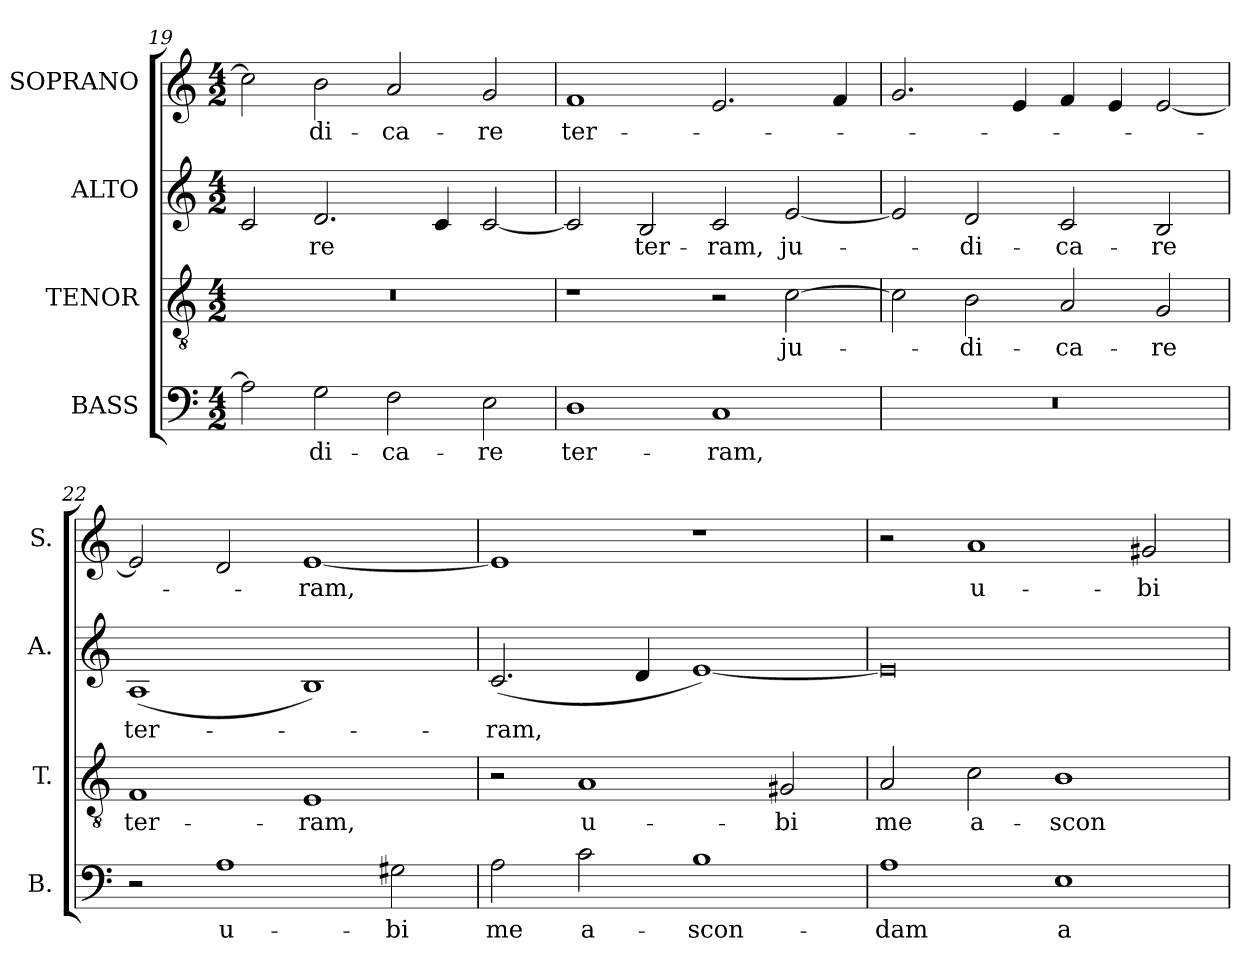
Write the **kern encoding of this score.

**kern	**text	**kern	**text	**kern	**text	**kern	**text
*part4	*part4	*part3	*part3	*part2	*part2	*part1	*part1
*staff4	*staff4	*staff3	*staff3	*staff2	*staff2	*staff1	*staff1
*I"BASS	*	*I"TENOR	*	*I"ALTO	*	*I"SOPRANO	*
*I'B.	*	*I'T.	*	*I'A.	*	*I'S.	*
*clefF4	*	*clefGv2	*	*clefG2	*	*clefG2	*
*	*	*ITrd7c12	*	*	*	*	*
*k[]	*	*k[]	*	*k[]	*	*k[]	*
*C:	*	*C:	*	*C:	*	*C:	*
*M4/2	*	*M4/2	*	*M4/2	*	*M4/2	*
=19	=19	=19	=19	=19	=19	=19	=19
!	!	!LO:N:vis=1	!	!	!	!	!
2Ai\]	.	0r	.	2ci/	.	2cci\]	.
!	!LO:LY:b:color=#000000	!	!	!	!	!	!
!	!	!	!	!	!LO:LY:b:color=#000000	!	!
!	!	!	!	!	!	!	!LO:LY:b:color=#000000
2Gi\	-di-	.	.	2.di/	-re	2bi\	-di-
!	!LO:LY:b:color=#000000	!	!	!	!	!	!
!	!	!	!	!	!	!	!LO:LY:b:color=#000000
2Fi\	-ca-	.	.	.	.	2ai/	-ca-
.	.	.	.	4ci/	.	.	.
!	!LO:LY:b:color=#000000	!	!	!	!	!	!
!	!	!	!	!	!	!	!LO:LY:b:color=#000000
2Ei\	-re	.	.	[2ci/	.	2gi/	-re
!!LO:PB:g=z
=20	=20	=20	=20	=20	=20	=20	=20
!	!LO:LY:b:color=#000000	!	!	!	!	!	!
!	!	!	!	!	!	!	!LO:LY:b:color=#000000
1Di	ter-	1r	.	2ci/]	.	1fi	ter-
!	!	!	!	!	!LO:LY:b:color=#000000	!	!
.	.	.	.	2Bi/	ter-	.	.
!	!LO:LY:b:color=#000000	!	!	!	!	!	!
!	!	!	!	!	!LO:LY:b:color=#000000	!	!
1Ci	-ram,	2r	.	2ci/	-ram,	2.ei/	.
!	!	!	!LO:LY:b:color=#000000	!	!	!	!
!	!	!	!	!	!LO:LY:b:color=#000000	!	!
.	.	[2Ci\	ju-	[2ei/	ju-	.	.
.	.	.	.	.	.	4fi/	.
=21	=21	=21	=21	=21	=21	=21	=21
!LO:N:vis=1	!	!	!	!	!	!	!
0r	.	2Ci\]	.	2ei/]	.	2.gi/	.
!	!	!	!LO:LY:b:color=#000000	!	!	!	!
!	!	!	!	!	!LO:LY:b:color=#000000	!	!
.	.	2BBi\	-di-	2di/	-di-	.	.
.	.	.	.	.	.	4ei/	.
!	!	!	!LO:LY:b:color=#000000	!	!	!	!
!	!	!	!	!	!LO:LY:b:color=#000000	!	!
.	.	2AAi/	-ca-	2ci/	-ca-	4fi/	.
.	.	.	.	.	.	4ei/	.
!	!	!	!LO:LY:b:color=#000000	!	!	!	!
!	!	!	!	!	!LO:LY:b:color=#000000	!	!
.	.	2GGi/	-re	2Bi/	-re	[2ei/	.
=22	=22	=22	=22	=22	=22	=22	=22
!	!	!	!LO:LY:b:color=#000000	!	!	!	!
!	!	!	!	!	!LO:LY:b:color=#000000	!	!
2r	.	1FFi	ter-	(1Ai	ter-	2ei/]	.
!	!LO:LY:b:color=#000000	!	!	!	!	!	!
1Ai	u-	.	.	.	.	2di/	.
!	!	!	!LO:LY:b:color=#000000	!	!	!	!
!	!	!	!	!	!	!	!LO:LY:b:color=#000000
.	.	1EEi	-ram,	1Bi)	.	[1ei	-ram,
!	!LO:LY:b:color=#000000	!	!	!	!	!	!
2G#Xi\	-bi	.	.	.	.	.	.
=23	=23	=23	=23	=23	=23	=23	=23
!	!LO:LY:b:color=#000000	!	!	!	!	!	!
!	!	!	!	!	!LO:LY:b:color=#000000	!	!
2Ai\	me	2r	.	(2.ci/	-ram,	1ei]	.
!	!LO:LY:b:color=#000000	!	!	!	!	!	!
!	!	!	!LO:LY:b:color=#000000	!	!	!	!
2ci\	a-	1AAi	u-	.	.	.	.
.	.	.	.	4di/	.	.	.
!	!LO:LY:b:color=#000000	!	!	!	!	!	!
1Bi	-scon-	.	.	[1ei)	.	1r	.
!	!	!	!LO:LY:b:color=#000000	!	!	!	!
.	.	2GG#Xi/	-bi	.	.	.	.
=24	=24	=24	=24	=24	=24	=24	=24
!	!LO:LY:b:color=#000000	!	!	!	!	!	!
!	!	!	!LO:LY:b:color=#000000	!	!	!	!
1Ai	-dam	2AAi/	me	0ei]	.	2r	.
!	!	!	!LO:LY:b:color=#000000	!	!	!	!
!	!	!	!	!	!	!	!LO:LY:b:color=#000000
.	.	2Ci\	a-	.	.	1ai	u-
!	!LO:LY:b:color=#000000	!	!	!	!	!	!
!	!	!	!LO:LY:b:color=#000000	!	!	!	!
1Ei	a	1BBi	-scon-	.	.	.	.
!	!	!	!	!	!	!	!LO:LY:b:color=#000000
.	.	.	.	.	.	2g#Xi/	-bi
=	=	=	=	=	=	=	=
*-	*-	*-	*-	*-	*-	*-	*-
